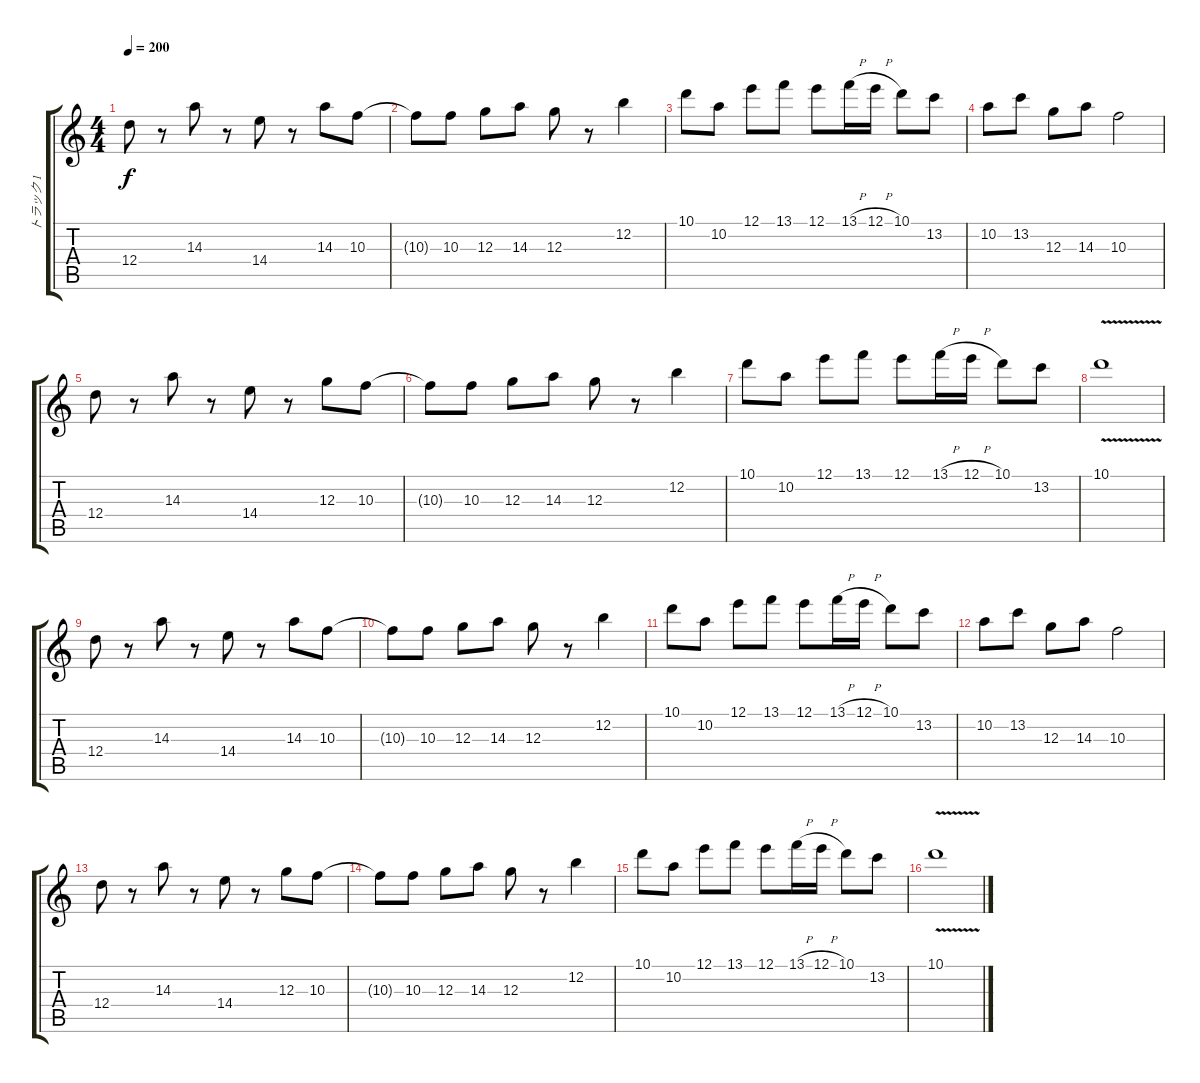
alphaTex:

\track ("トラック 1" "トラック 1") {instrument distortionguitar}
\staff {score tabs}
\tuning (E4 B3 G3 D3 A2 E2) {hide}
\ts (4 4)
\tempo 200
\clef g2
\ks c
12.4.8{dy f} r.8 14.3.8 r.8 14.4.8 r.8 14.3.8 10.3.8 |
10.3{t}.8 10.3.8 12.3.8 14.3.8 12.3.8 r.8 12.2.4 |
10.1.8 10.2.8 12.1.8 13.1.8 12.1.8 13.1{h}.16 12.1{h}.16 10.1.8 13.2.8 |
10.2.8 13.2.8 12.3.8 14.3.8 10.3.2 |
12.4.8 r.8 14.3.8 r.8 14.4.8 r.8 12.3.8 10.3.8 |
10.3{t}.8 10.3.8 12.3.8 14.3.8 12.3.8 r.8 12.2.4 |
10.1.8 10.2.8 12.1.8 13.1.8 12.1.8 13.1{h}.16 12.1{h}.16 10.1.8 13.2.8 |
10.1{v}.1 |
12.4.8 r.8 14.3.8 r.8 14.4.8 r.8 14.3.8 10.3.8 |
10.3{t}.8 10.3.8 12.3.8 14.3.8 12.3.8 r.8 12.2.4 |
10.1.8 10.2.8 12.1.8 13.1.8 12.1.8 13.1{h}.16 12.1{h}.16 10.1.8 13.2.8 |
10.2.8 13.2.8 12.3.8 14.3.8 10.3.2 |
12.4.8 r.8 14.3.8 r.8 14.4.8 r.8 12.3.8 10.3.8 |
10.3{t}.8 10.3.8 12.3.8 14.3.8 12.3.8 r.8 12.2.4 |
10.1.8 10.2.8 12.1.8 13.1.8 12.1.8 13.1{h}.16 12.1{h}.16 10.1.8 13.2.8 |
10.1{v}.1
